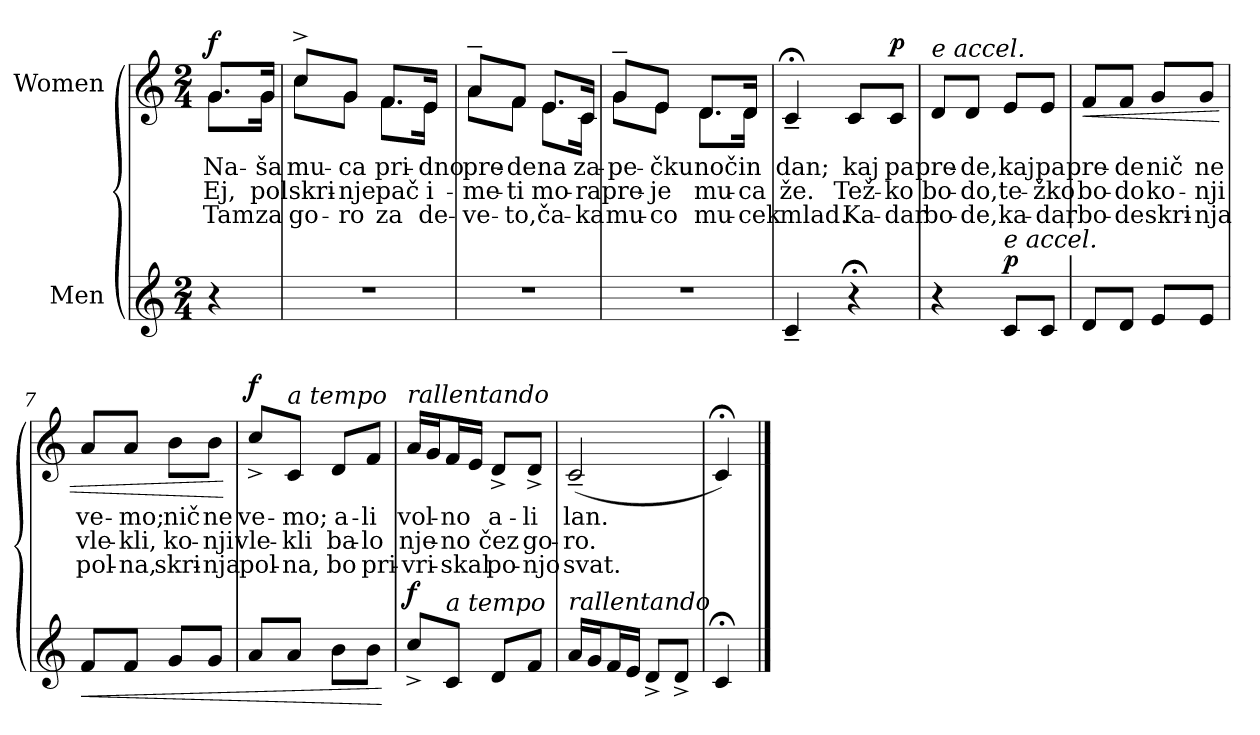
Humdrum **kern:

**kern	**dynam	**kern	**text	**text	**text	**dynam
*part2	*part2	*part1	*part1	*part1	*part1	*part1
*staff2	*staff2	*staff1	*staff1	*staff1	*staff1	*staff1
*I"Men	*	*I"Women	*	*	*	*
*clefG2	*	*clefG2	*	*	*	*
*k[]	*	*k[]	*	*	*	*
*M2/4	*	*M2/4	*	*	*	*
=	=	=	=	=	=	=
!	!	!	!LO:LY:b	!LO:LY:b	!LO:LY:b	!LO:DY:b
*	*	*^	*	*	*	*
4r	.	8.g/L	8.g\L	Na-	Ej,	Tam	f
!	!	!	!	!LO:LY:b	!LO:LY:b	!LO:LY:b	!
.	.	16g/Jk	16g\Jk	-ša	pol	za	.
=1	=1	=1	=1	=1	=1	=1	=1
!	!	!	!	!LO:LY:b	!LO:LY:b	!LO:LY:b	!
2r	.	8cc^/L	8cc\L	mu-	skri-	go-	.
!	!	!	!	!LO:LY:b	!LO:LY:b	!LO:LY:b	!
.	.	8g/J	8g\J	-ca	-nje	-ro	.
!	!	!	!	!LO:LY:b	!LO:LY:b	!LO:LY:b	!
.	.	8.f/L	8.f\L	pri-	pač	za	.
!	!	!	!	!LO:LY:b	!LO:LY:b	!LO:LY:b	!
.	.	16e/Jk	16e\Jk	-dno	i-	de-	.
=2	=2	=2	=2	=2	=2	=2	=2
!	!	!	!	!LO:LY:b	!LO:LY:b	!LO:LY:b	!
2r	.	8a~/L	8a\L	pre-	-me-	-ve-	.
!	!	!	!	!LO:LY:b	!LO:LY:b	!LO:LY:b	!
.	.	8f/J	8f\J	-de	-ti	-to,	.
!	!	!	!	!LO:LY:b	!LO:LY:b	!LO:LY:b	!
.	.	8.e/L	8.e\L	na	mo-	ča-	.
!	!	!	!	!LO:LY:b	!LO:LY:b	!LO:LY:b	!
.	.	16c/Jk	16c\Jk	za-	-ra	-ka	.
=3	=3	=3	=3	=3	=3	=3	=3
!	!	!	!	!LO:LY:b	!LO:LY:b	!LO:LY:b	!
2r	.	8g~/L	8g\L	-pe-	pre-	mu-	.
!	!	!	!	!LO:LY:b	!LO:LY:b	!LO:LY:b	!
.	.	8e/J	8e\J	-čku	-je	-co	.
!	!	!	!	!LO:LY:b	!LO:LY:b	!LO:LY:b	!
.	.	8.d/L	8.d\L	noč	mu-	mu-	.
!	!	!	!	!LO:LY:b	!LO:LY:b	!LO:LY:b	!
.	.	16d/Jk	16d\Jk	in	-ca	-cek	.
=4	=4	=4	=4	=4	=4	=4	=4
!	!	!	!	!LO:LY:b	!LO:LY:b	!LO:LY:b	!
*	*	*v	*v	*	*	*	*
4c~/	.	4c;<~/	dan;	že.	mlad.	.
!	!	!	!LO:LY:b	!LO:LY:b	!LO:LY:b	!
4r;<	.	8c/L	kaj	Tež-	Ka-	.
!	!	!	!LO:LY:b	!LO:LY:b	!LO:LY:b	!LO:DY:a
.	.	8c/J	pa	-ko	-dar	p
!!LO:LB:g=z
=5	=5	=5	=5	=5	=5	=5
!	!	!LO:TX:a:i:t=e accel.	!	!	!	!
!	!	!	!LO:LY:b	!LO:LY:b	!LO:LY:b	!
4r	.	8d/L	pre-	bo-	bo-	.
!	!	!	!LO:LY:b	!LO:LY:b	!LO:LY:b	!
.	.	8d/J	-de,	-do,	-de,	.
!LO:TX:a:i:t=e accel.	!	!	!	!	!	!
!	!LO:DY:a	!	!LO:LY:b	!LO:LY:b	!LO:LY:b	!
8c/L	p	8e/L	kaj	te-	ka-	.
!	!	!	!LO:LY:b	!LO:LY:b	!LO:LY:b	!
8c/J	.	8e/J	pa	-žko	-dar	.
=6	=6	=6	=6	=6	=6	=6
!	!	!	!LO:LY:b	!LO:LY:b	!LO:LY:b	!LO:HP:b
8d/L	.	8f/L	pre-	bo-	bo-	<
!	!	!	!LO:LY:b	!LO:LY:b	!LO:LY:b	!
8d/J	.	8f/J	-de	-do	-de	.
!	!	!	!LO:LY:b	!LO:LY:b	!LO:LY:b	!
8e/L	.	8g/L	nič	ko-	skri-	.
!	!	!	!LO:LY:b	!LO:LY:b	!LO:LY:b	!
8e/J	.	8g/J	ne	-nji	-nja	.
=7	=7	=7	=7	=7	=7	=7
!	!LO:HP:b	!	!LO:LY:b	!LO:LY:b	!LO:LY:b	!
8f/L	<	8a/L	ve-	vle-	pol-	.
!	!	!	!LO:LY:b	!LO:LY:b	!LO:LY:b	!
8f/J	.	8a/J	-mo;	-kli,	-na,	.
!	!	!	!LO:LY:b	!LO:LY:b	!LO:LY:b	!
8g/L	.	8b\L	nič	ko-	skri-	.
!	!	!	!LO:LY:b	!LO:LY:b	!LO:LY:b	!
8g/J	.	8b\J	ne	-nji	-nja	.
.	.	.	.	.	.	[
=8	=8	=8	=8	=8	=8	=8
!	!	!	!LO:LY:b	!LO:LY:b	!LO:LY:b	!LO:DY:a
8a/L	.	8cc^/L	ve-	vle-	pol-	f
!	!	!LO:TX:a:i:t=a tempo	!	!	!	!
!	!	!	!LO:LY:b	!LO:LY:b	!LO:LY:b	!
8a/J	.	8c/J	-mo;	-kli	-na,	.
!	!	!	!LO:LY:b	!LO:LY:b	!LO:LY:b	!
8b\L	.	8d/L	a-	ba-	bo	.
!	!	!	!LO:LY:b	!LO:LY:b	!LO:LY:b	!
8b\J	.	8f/J	-li	-lo	pri-	.
.	[	.	.	.	.	.
=9	=9	=9	=9	=9	=9	=9
!	!	!LO:TX:a:i:t=rallentando	!	!	!	!
!	!LO:DY:a	!	!LO:LY:b	!LO:LY:b	!LO:LY:b	!
8cc^/L	f	16a/LL	vol-	nje-	-vri-	.
.	.	16g/J	.	.	.	.
!LO:TX:a:i:t=a tempo	!	!	!	!	!	!
!	!	!	!LO:LY:b	!LO:LY:b	!LO:LY:b	!
8c/J	.	16f/L	-no	-no	-skal	.
.	.	16e/JJ	.	.	.	.
!	!	!	!LO:LY:b	!LO:LY:b	!LO:LY:b	!
8d/L	.	8d^/L	a-	čez	po-	.
!	!	!	!LO:LY:b	!LO:LY:b	!LO:LY:b	!
8f/J	.	8d^/J	-li	go-	-njo	.
!!LO:LB:g=z
=10	=10	=10	=10	=10	=10	=10
!LO:TX:a:i:t=rallentando	!	!	!	!	!	!
!	!	!	!LO:LY:b	!LO:LY:b	!LO:LY:b	!
16a/LL	.	(<2c~/	lan.	-ro.	svat.	.
16g/J	.	.	.	.	.	.
16f/L	.	.	.	.	.	.
16e/JJ	.	.	.	.	.	.
8d^/L	.	.	.	.	.	.
8d^/J	.	.	.	.	.	.
=11	=11	=11	=11	=11	=11	=11
4c;</	.	4c;</)	.	.	.	.
==	==	==	==	==	==	==
*-	*-	*-	*-	*-	*-	*-
